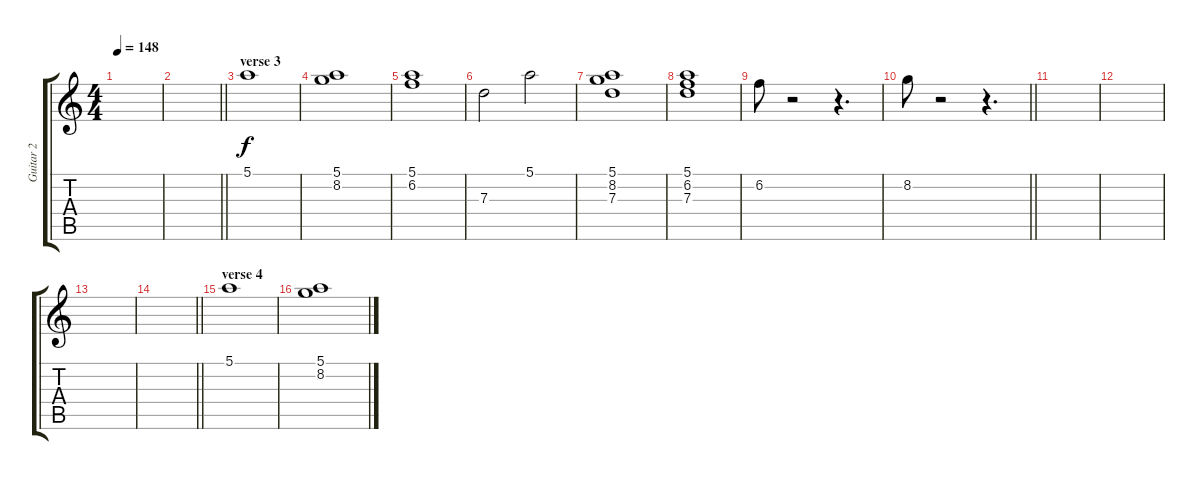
\track ("Guitar 2" "Guitar 2") {instrument distortionguitar}
\staff {score tabs}
\tuning (E4 B3 G3 D3 A2 E2) {hide}
\ts (4 4)
\tempo 148
\clef g2
\ks c
|
\barLineRight lightlight
|
\section ("" "verse 3")
5.1.1 |
(5.1 8.2).1 |
(5.1 6.2).1 |
7.3.2 5.1.2 |
(5.1 8.2 7.3).1 |
(5.1 6.2 7.3).1 |
6.2.8 r.2 r.4{d} |
\barLineRight lightlight
8.2.8 r.2 r.4{d} |
|
|
|
\barLineRight lightlight
|
\section ("" "verse 4")
5.1.1 |
(5.1 8.2).1
